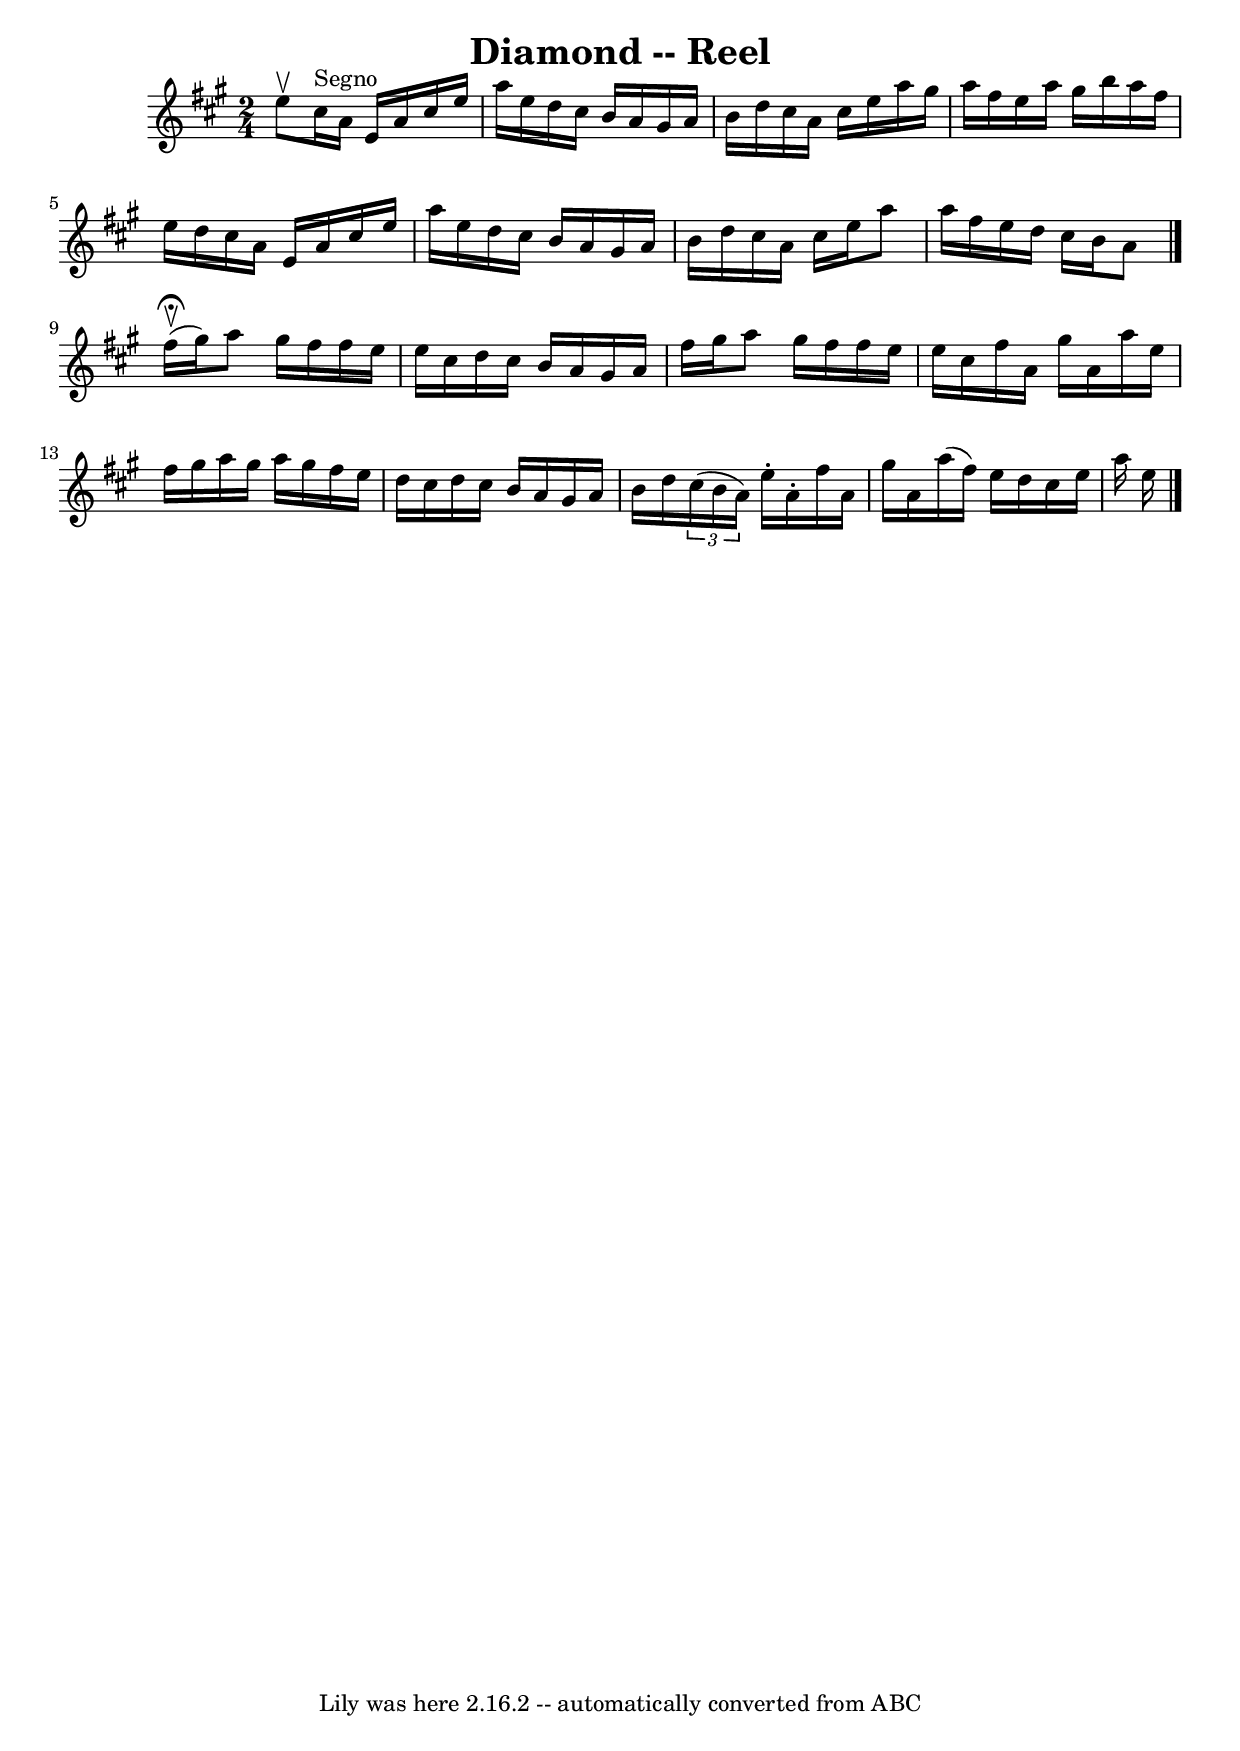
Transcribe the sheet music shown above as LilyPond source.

\version "2.16.2"
\include "Mammoth.ily"
\header {
  %% book = "Ryan's Mammoth Collection"
  crossRefNumber = "1"
  footnotes = ""
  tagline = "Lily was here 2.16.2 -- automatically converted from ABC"
  title = "Diamond -- Reel"

}
voicedefault =  {


  \time 2/4 
  \key a \major e''8^\upbow     |
  cis''16^"Segno"   
  a'16 e'16 a'16 cis''16 e''16 a''16 e''16    |
  d''16  
  cis''16 b'16 a'16 gis'16 a'16 b'16 d''16    |
  
  cis''16 a'16 cis''16 e''16 a''16 gis''16 a''16 fis''16    
  |
  e''16 a''16 gis''16 b''16 a''16 fis''16 e''16    
  d''16    |
  cis''16 a'16 e'16 a'16 cis''16 e''16    
  a''16 e''16    |
  d''16 cis''16 b'16 a'16 gis'16 a'16 
  b'16 d''16    |
  cis''16 a'16 cis''16 e''16 a''8    
  a''16 fis''16    |
  e''16 d''16 cis''16 b'16 a'8      
  \bar "|." fis''16^\fermata^\upbow(gis''16) |
  a''8    
  gis''16 fis''16 fis''16 e''16 e''16 cis''16    |
  d''16  
  cis''16 b'16 a'16 gis'16 a'16 fis''16 gis''16    |
  
  a''8 gis''16 fis''16 fis''16 e''16 e''16 cis''16    |
  
  fis''16 a'16 gis''16 a'16 a''16 e''16 fis''16 gis''16    
  |
  a''16 gis''16 a''16 gis''16 fis''16 e''16 d''16  
  cis''16    |
  d''16 cis''16 b'16 a'16 gis'16 a'16    
  b'16 d''16    |
  \times 2/3 { cis''16 (b'16 a'16) 
	     }   
  e''16 -. a'16 -. fis''16 a'16 gis''16 a'16    |
  a''16 (
  fis''16) e''16 d''16 cis''16 e''16 a''16 e''16      
  \bar "|."   

}

\score{
  <<

    \context Staff="default"
    {
      \voicedefault 
      
    }

  >>
  \layout {
    
  }
  \midi {
  }

}
